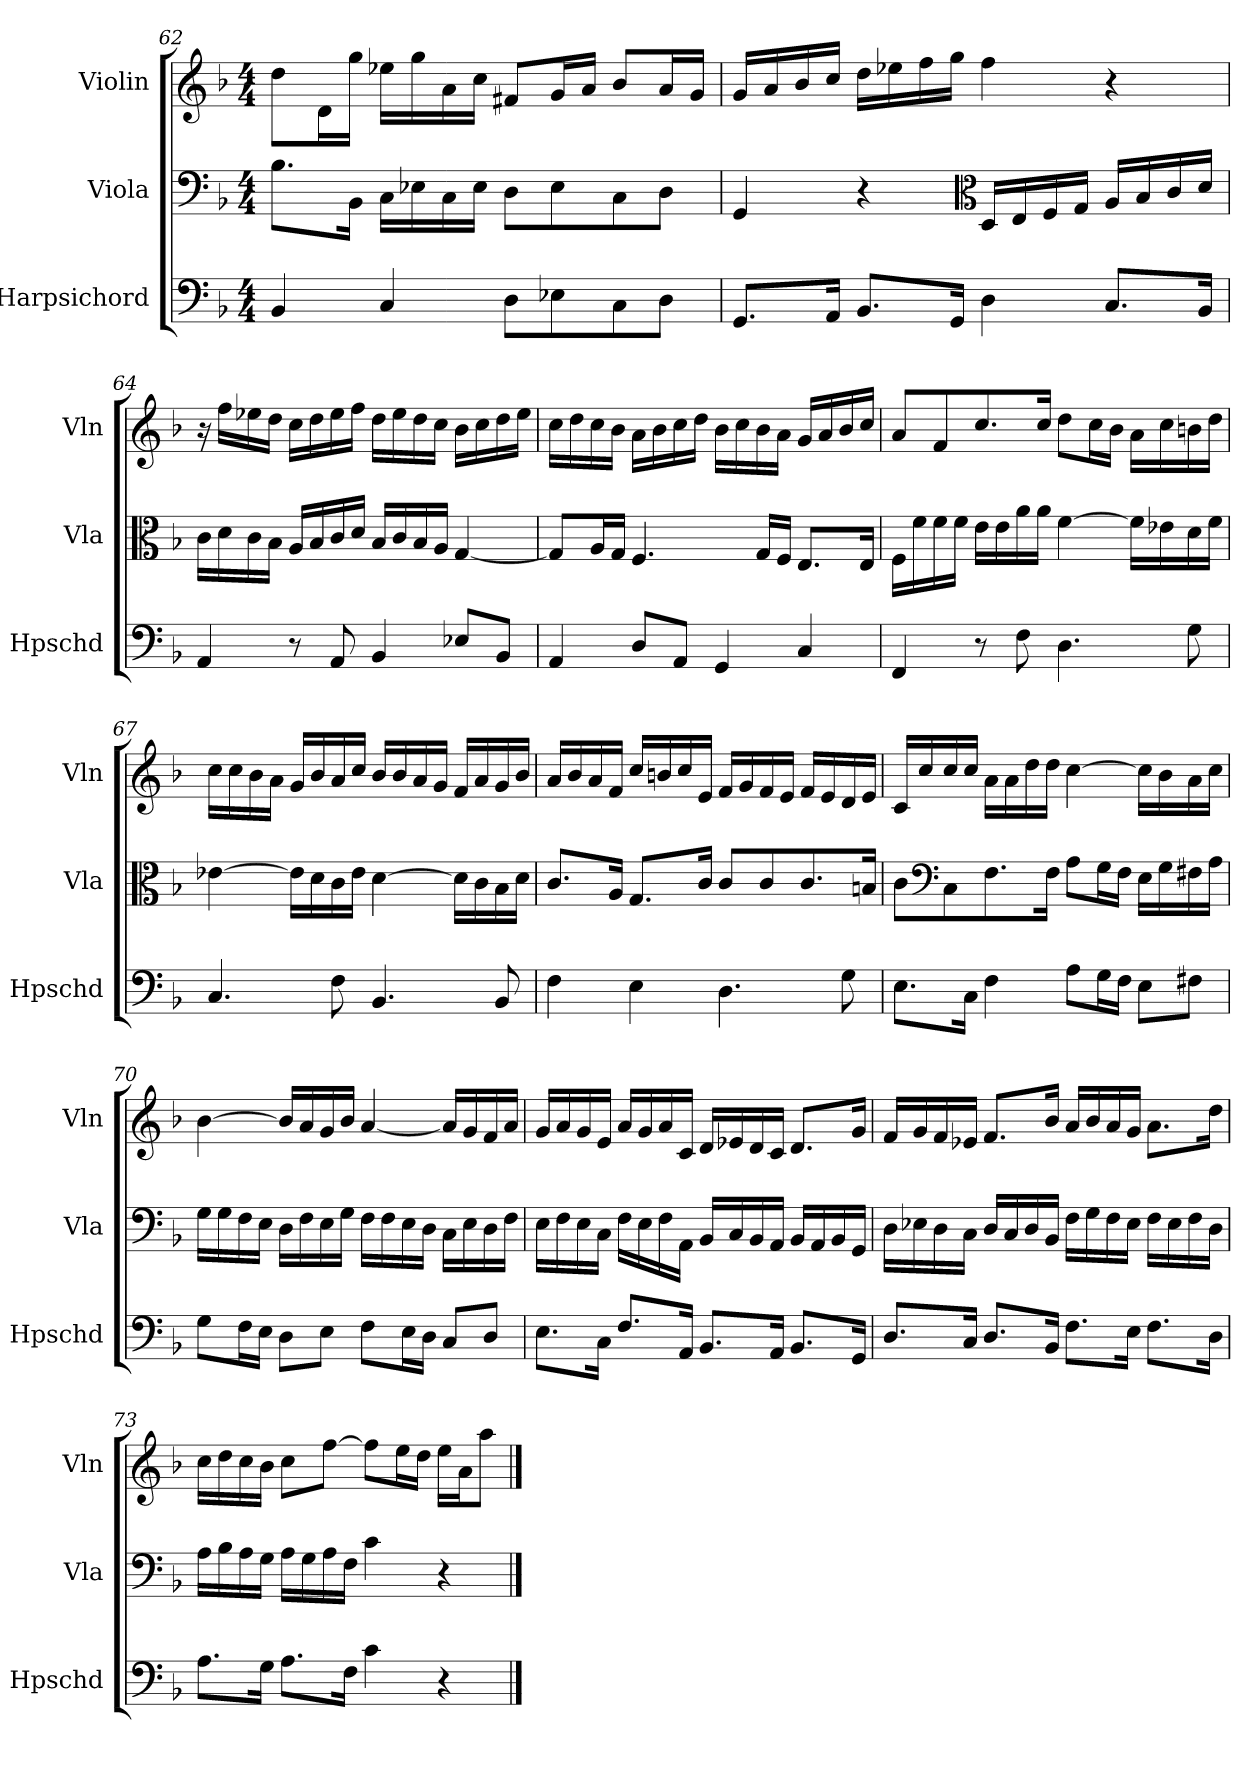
**kern	**kern	**kern
*part3	*part2	*part1
*staff3	*staff2	*staff1
*I"Harpsichord	*I"Viola	*I"Violin
*I'Hpschd	*I'Vla	*I'Vln
*clefF4	*clefF4	*clefG2
*k[b-]	*k[b-]	*k[b-]
*M4/4	*M4/4	*M4/4
=62	=62	=62
4BB-/	8.B-\L	8dd\L
.	.	16d\L
.	16BB-\Jk	16gg\JJ
4C/	16C\LL	16ee-X\LL
.	16E-X\	16gg\
.	16C\	16a\
.	16E-\JJ	16cc\JJ
8D\L	8D\L	8f#X/L
8E-X\	8E-\	16g/L
.	.	16a/JJ
8C\	8C\	8b-/L
8D\J	8D\J	16a/L
.	.	16g/JJ
=63	=63	=63
8.GG/L	4GG/	16g/LL
.	.	16a/
.	.	16b-/
16AA/Jk	.	16cc/JJ
8.BB-/L	4r	16dd\LL
.	.	16ee-X\
.	.	16ff\
16GG/Jk	.	16gg\JJ
*	*clefC3	*
4D\	16D/LL	4ff\
.	16E/	.
.	16F/	.
.	16G/JJ	.
8.C/L	16A/LL	4r
.	16B-/	.
.	16c/	.
16BB-/Jk	16d/JJ	.
=64	=64	=64
4AA/	16c\LL	16r
.	16d\	16ff\LL
.	16c\	16ee-X\
.	16B-\JJ	16dd\JJ
8r	16A/LL	16cc\LL
.	16B-/	16dd\
8AA/	16c/	16ee-\
.	16d/JJ	16ff\JJ
4BB-/	16B-/LL	16dd\LL
.	16c/	16ee-\
.	16B-/	16dd\
.	16A/JJ	16cc\JJ
8E-X/L	[4G/	16b-\LL
.	.	16cc\
8BB-/J	.	16dd\
.	.	16ee-\JJ
=65	=65	=65
4AA/	8G/L]	16cc\LL
.	.	16dd\
.	16A/L	16cc\
.	16G/JJ	16b-\JJ
8D/L	4.F/	16a\LL
.	.	16b-\
8AA/J	.	16cc\
.	.	16dd\JJ
4GG/	.	16b-\LL
.	.	16cc\
.	16G/LL	16b-\
.	16F/JJ	16a\JJ
4C/	8.E/L	16g/LL
.	.	16a/
.	.	16b-/
.	16E/Jk	16cc/JJ
=66	=66	=66
4FF/	16F\LL	8a/L
.	16f\	.
.	16f\	8f/
.	16f\JJ	.
8r	16e\LL	8.cc/
.	16e\	.
8F\	16a\	.
.	16a\JJ	16cc/Jk
4.D\	[4f\	8dd\L
.	.	16cc\L
.	.	16b-\JJ
.	16f\LL]	16a\LL
.	16e-X\	16cc\
8G\	16d\	16bn\
.	16f\JJ	16dd\JJ
=67	=67	=67
4.C/	[4e-X\	16cc\LL
.	.	16cc\
.	.	16b-\
.	.	16a\JJ
.	16e-\LL]	16g/LL
.	16d\	16b-/
8F\	16c\	16a/
.	16e-\JJ	16cc/JJ
4.BB-/	[4d\	16b-/LL
.	.	16b-/
.	.	16a/
.	.	16g/JJ
.	16d\LL]	16f/LL
.	16c\	16a/
8BB-/	16B-\	16g/
.	16d\JJ	16b-/JJ
=68	=68	=68
4F\	8.c/L	16a/LL
.	.	16b-/
.	.	16a/
.	16A/Jk	16f/JJ
4E\	8.G/L	16cc/LL
.	.	16bn/
.	.	16cc/
.	16c/Jk	16e/JJ
4.D\	8c/L	16f/LL
.	.	16g/
.	8c/	16f/
.	.	16e/JJ
.	8.c/	16f/LL
.	.	16e/
8G\	.	16d/
.	16Bn/Jk	16e/JJ
=69	=69	=69
8.E\L	8c\L	16c/LL
.	.	16cc/
*	*clefF4	*
.	8C\	16cc/
16C\Jk	.	16cc/JJ
4F\	8.F\	16a\LL
.	.	16a\
.	.	16dd\
.	16F\Jk	16dd\JJ
8A\L	8A\L	[4cc\
16G\L	16G\L	.
16F\JJ	16F\JJ	.
8E\L	16E\LL	16cc\LL]
.	16G\	16b-\
8F#X\J	16F#X\	16a\
.	16A\JJ	16cc\JJ
=70	=70	=70
8G\L	16G\LL	[4b-\
.	16G\	.
16F\L	16F\	.
16E\JJ	16E\JJ	.
8D\L	16D\LL	16b-/LL]
.	16F\	16a/
8E\J	16E\	16g/
.	16G\JJ	16b-/JJ
8F\L	16F\LL	[4a/
.	16F\	.
16E\L	16E\	.
16D\JJ	16D\JJ	.
8C/L	16C\LL	16a/LL]
.	16E\	16g/
8D/J	16D\	16f/
.	16F\JJ	16a/JJ
=71	=71	=71
8.E\L	16E\LL	16g/LL
.	16F\	16a/
.	16E\	16g/
16C\Jk	16C\JJ	16e/JJ
8.F/L	16F\LL	16a/LL
.	16E\	16g/
.	16F\	16a/
16AA/Jk	16AA\JJ	16c/JJ
8.BB-/L	16BB-/LL	16d/LL
.	16C/	16e-X/
.	16BB-/	16d/
16AA/Jk	16AA/JJ	16c/JJ
8.BB-/L	16BB-/LL	8.d/L
.	16AA/	.
.	16BB-/	.
16GG/Jk	16GG/JJ	16g/Jk
=72	=72	=72
8.D/L	16D\LL	16f/LL
.	16E-X\	16g/
.	16D\	16f/
16C/Jk	16C\JJ	16e-X/JJ
8.D/L	16D/LL	8.f/L
.	16C/	.
.	16D/	.
16BB-/Jk	16BB-/JJ	16b-/Jk
8.F\L	16F\LL	16a/LL
.	16G\	16b-/
.	16F\	16a/
16E\Jk	16E-\JJ	16g/JJ
8.F\L	16F\LL	8.a\L
.	16E-\	.
.	16F\	.
16D\Jk	16D\JJ	16dd\Jk
=73	=73	=73
8.A\L	16A\LL	16cc\LL
.	16B-\	16dd\
.	16A\	16cc\
16G\Jk	16G\JJ	16b-\JJ
8.A\L	16A\LL	8cc\L
.	16G\	.
.	16A\	[8ff\J
16F\Jk	16F\JJ	.
4c\	4c\	8ff\L]
.	.	16ee\L
.	.	16dd\JJ
4r	4r	16ee\LL
.	.	16a\J
.	.	8aa\J
==	==	==
*-	*-	*-
